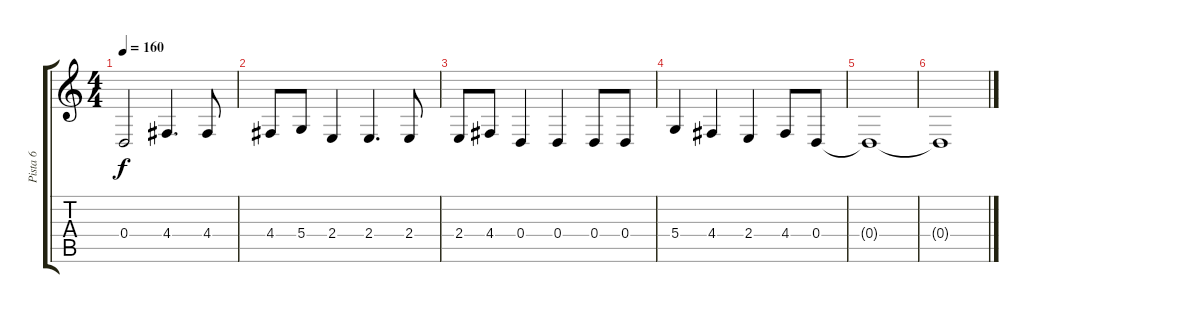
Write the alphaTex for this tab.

\track ("Pista 6" "Pista 6") {instrument electricgrandpiano}
\staff {score tabs}
\tuning (E4 B3 G3 D3 A2 E2) {hide}
\ts (4 4)
\tempo 160
\clef g2
\ks c
0.4{t}.2{dy f} 4.4.4{d} 4.4.8 |
4.4.8 5.4.8 2.4.4 2.4.4{d} 2.4.8 |
2.4.8 4.4.8 0.4.4 0.4.4 0.4.8 0.4.8 |
5.4.4 4.4.4 2.4.4 4.4.8 0.4.8 |
0.4{t}.1 |
0.4{t}.1
